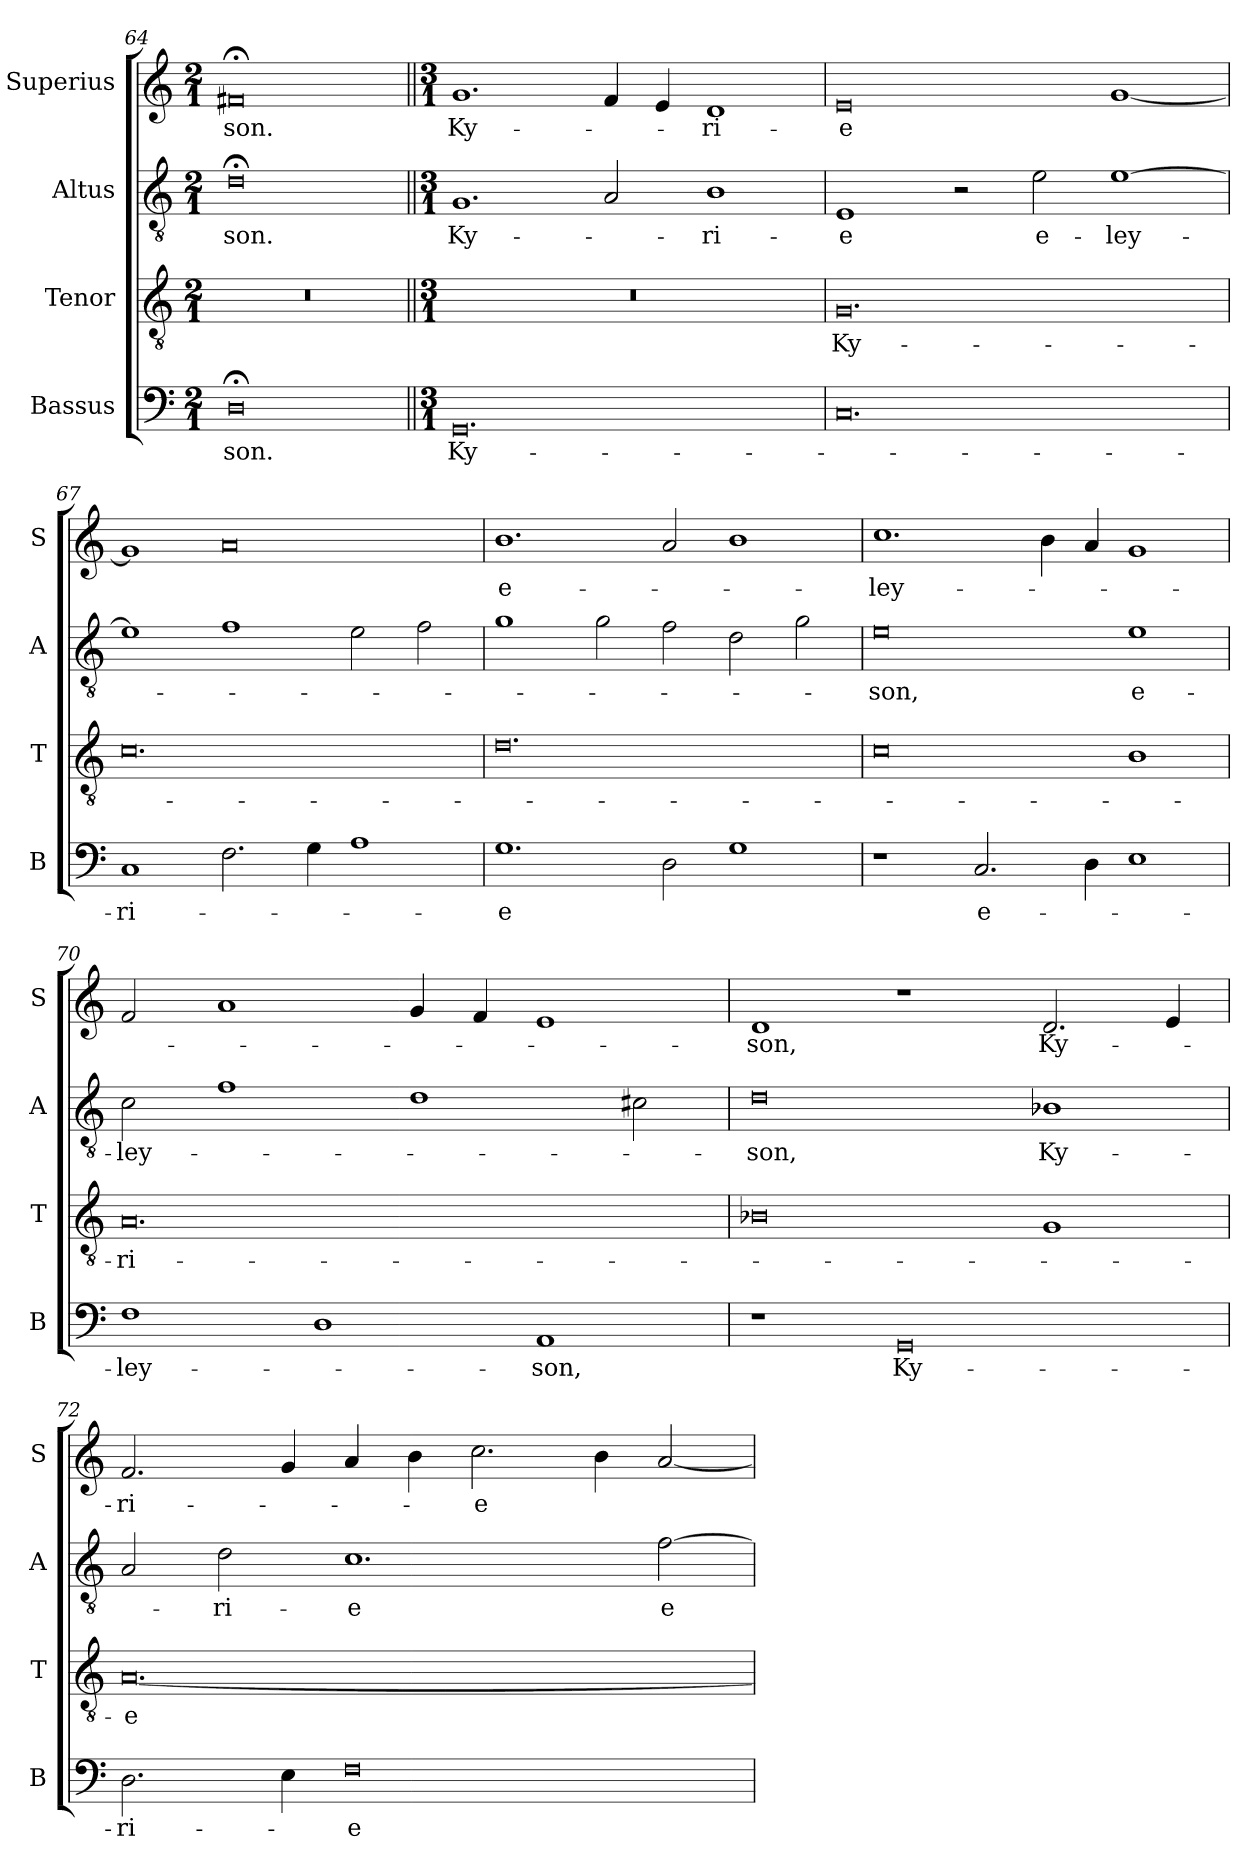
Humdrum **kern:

**kern	**text	**kern	**text	**kern	**text	**kern	**text
*part4	*part4	*part3	*part3	*part2	*part2	*part1	*part1
*staff4	*staff4	*staff3	*staff3	*staff2	*staff2	*staff1	*staff1
*I"Bassus	*	*I"Tenor	*	*I"Altus	*	*I"Superius	*
*I'B	*	*I'T	*	*I'A	*	*I'S	*
*clefF4	*	*clefGv2	*	*clefGv2	*	*clefG2	*
*k[]	*	*k[]	*	*k[]	*	*k[]	*
*M2/1	*	*M2/1	*	*M2/1	*	*M2/1	*
=64	=64	=64	=64	=64	=64	=64	=64
!	!LO:LY:i	!	!	!	!	!	!
0D;<	-son.	0r	.	0d;<	-son.	0f#X;<	-son.
=65||	=65||	=65||	=65||	=65||	=65||	=65||	=65||
*M3/1	*	*M3/1	*	*M3/1	*	*M3/1	*
!	!	!	!	!	!	!	!LO:LY:i
0.GG	Ky-	0.r	.	1.G	Ky-	1.g	Ky-
.	.	.	.	2A	.	4f	.
.	.	.	.	.	.	4e	.
!	!	!	!	!	!	!	!LO:LY:i
.	.	.	.	1B	-ri-	1d	-ri-
=66	=66	=66	=66	=66	=66	=66	=66
!	!	!	!	!	!	!	!LO:LY:i
0.C	.	0.G	Ky-	1E	-e	0e	-e
.	.	.	.	2r	.	.	.
!	!	!	!	!	!LO:LY:i	!	!
.	.	.	.	2e	e-	.	.
!	!	!	!	!	!LO:LY:i	!	!
.	.	.	.	[1e	-ley-	[1g	.
=67	=67	=67	=67	=67	=67	=67	=67
1C	-ri-	0.c	.	1e]	.	1g]	.
2.F	.	.	.	1f	.	0a	.
4G	.	.	.	.	.	.	.
1A	.	.	.	2e	.	.	.
.	.	.	.	2f	.	.	.
=68	=68	=68	=68	=68	=68	=68	=68
!	!	!	!	!	!	!	!LO:LY:i
1.G	-e	0.d	.	1g	.	1.b	e-
.	.	.	.	2g	.	.	.
2D	.	.	.	2f	.	2a	.
1G	.	.	.	2d	.	1b	.
.	.	.	.	2g	.	.	.
=69	=69	=69	=69	=69	=69	=69	=69
!	!	!	!	!	!LO:LY:i	!	!LO:LY:i
1r	.	0c	.	0e	-son,	1.cc	-ley-
!	!LO:LY:i	!	!	!	!	!	!
2.C	e-	.	.	.	.	.	.
.	.	.	.	.	.	4b	.
4D	.	.	.	.	.	4a	.
!	!	!	!	!	!LO:LY:i	!	!
1E	.	1B	.	1e	e-	1g	.
=70	=70	=70	=70	=70	=70	=70	=70
!	!LO:LY:i	!	!	!	!LO:LY:i	!	!
1F	-ley-	0.A	-ri-	2c	-ley-	2f	.
.	.	.	.	1f	.	1a	.
1D	.	.	.	.	.	.	.
.	.	.	.	1d	.	4g	.
.	.	.	.	.	.	4f	.
!	!LO:LY:i	!	!	!	!	!	!
1AA	-son,	.	.	.	.	1e	.
.	.	.	.	2c#X	.	.	.
=71	=71	=71	=71	=71	=71	=71	=71
!	!	!	!	!	!LO:LY:i	!	!LO:LY:i
1r	.	0B-X	.	0d	-son,	1d	-son,
!	!LO:LY:i	!	!	!	!	!	!
0GG	Ky-	.	.	.	.	1r	.
!	!	!	!	!	!LO:LY:i	!	!LO:LY:i
.	.	1G	.	1B-X	Ky-	2.d	Ky-
.	.	.	.	.	.	4e	.
=72	=72	=72	=72	=72	=72	=72	=72
!	!LO:LY:i	!	!	!	!	!	!LO:LY:i
2.D	-ri-	[0.A	-e	2A	.	2.f	-ri-
!	!	!	!	!	!LO:LY:i	!	!
.	.	.	.	2d	-ri-	.	.
4E	.	.	.	.	.	4g	.
!	!LO:LY:i	!	!	!	!LO:LY:i	!	!
0F	-e	.	.	1.c	-e	4a	.
.	.	.	.	.	.	4b	.
!	!	!	!	!	!	!	!LO:LY:i
.	.	.	.	.	.	2.cc	-e
.	.	.	.	.	.	4b	.
!	!	!	!	!	!LO:LY:i	!	!
.	.	.	.	[2f	e-	[2a	.
=	=	=	=	=	=	=	=
*-	*-	*-	*-	*-	*-	*-	*-
